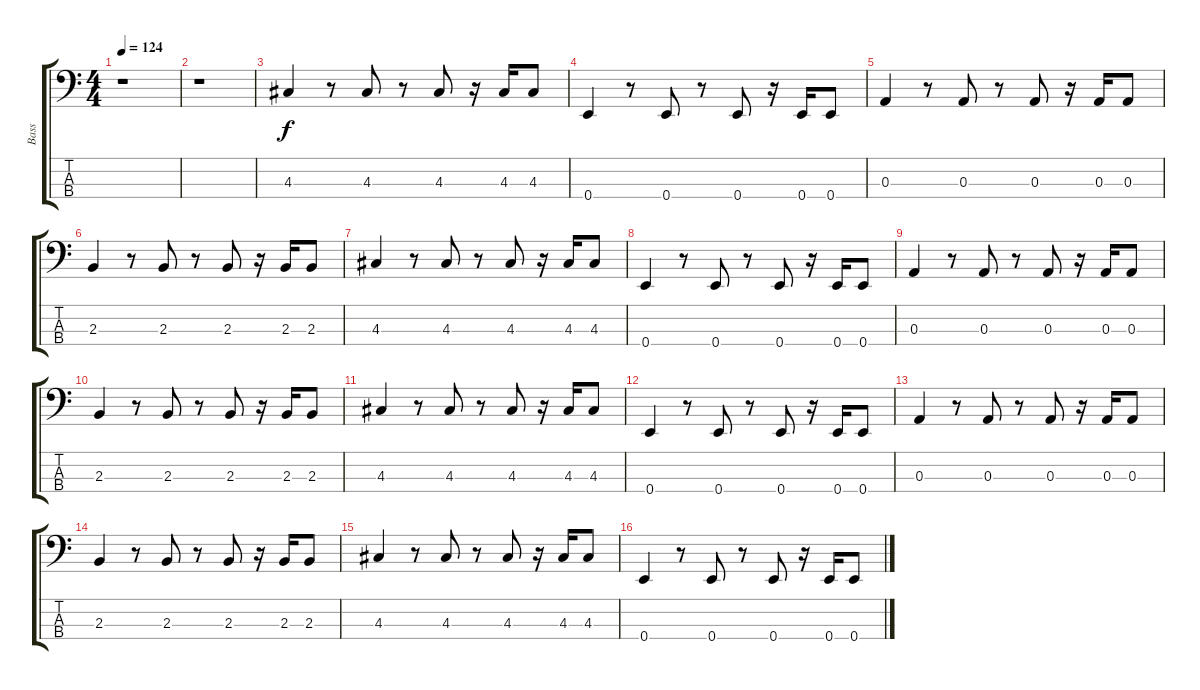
\track ("Bass" "Bass") {instrument fretlessbass}
\staff {score tabs}
\tuning (G2 D2 A1 E1) {hide}
\ts (4 4)
\tempo 124
\clef f4
\ks c
r.1{dy f} |
r.1 |
4.3.4 r.8 4.3.8 r.8 4.3.8 r.16 4.3.16 4.3.8 |
0.4.4 r.8 0.4.8 r.8 0.4.8 r.16 0.4.16 0.4.8 |
0.3.4 r.8 0.3.8 r.8 0.3.8 r.16 0.3.16 0.3.8 |
2.3.4 r.8 2.3.8 r.8 2.3.8 r.16 2.3.16 2.3.8 |
4.3.4 r.8 4.3.8 r.8 4.3.8 r.16 4.3.16 4.3.8 |
0.4.4 r.8 0.4.8 r.8 0.4.8 r.16 0.4.16 0.4.8 |
0.3.4 r.8 0.3.8 r.8 0.3.8 r.16 0.3.16 0.3.8 |
2.3.4 r.8 2.3.8 r.8 2.3.8 r.16 2.3.16 2.3.8 |
4.3.4 r.8 4.3.8 r.8 4.3.8 r.16 4.3.16 4.3.8 |
0.4.4 r.8 0.4.8 r.8 0.4.8 r.16 0.4.16 0.4.8 |
0.3.4 r.8 0.3.8 r.8 0.3.8 r.16 0.3.16 0.3.8 |
2.3.4 r.8 2.3.8 r.8 2.3.8 r.16 2.3.16 2.3.8 |
4.3.4 r.8 4.3.8 r.8 4.3.8 r.16 4.3.16 4.3.8 |
0.4.4 r.8 0.4.8 r.8 0.4.8 r.16 0.4.16 0.4.8
